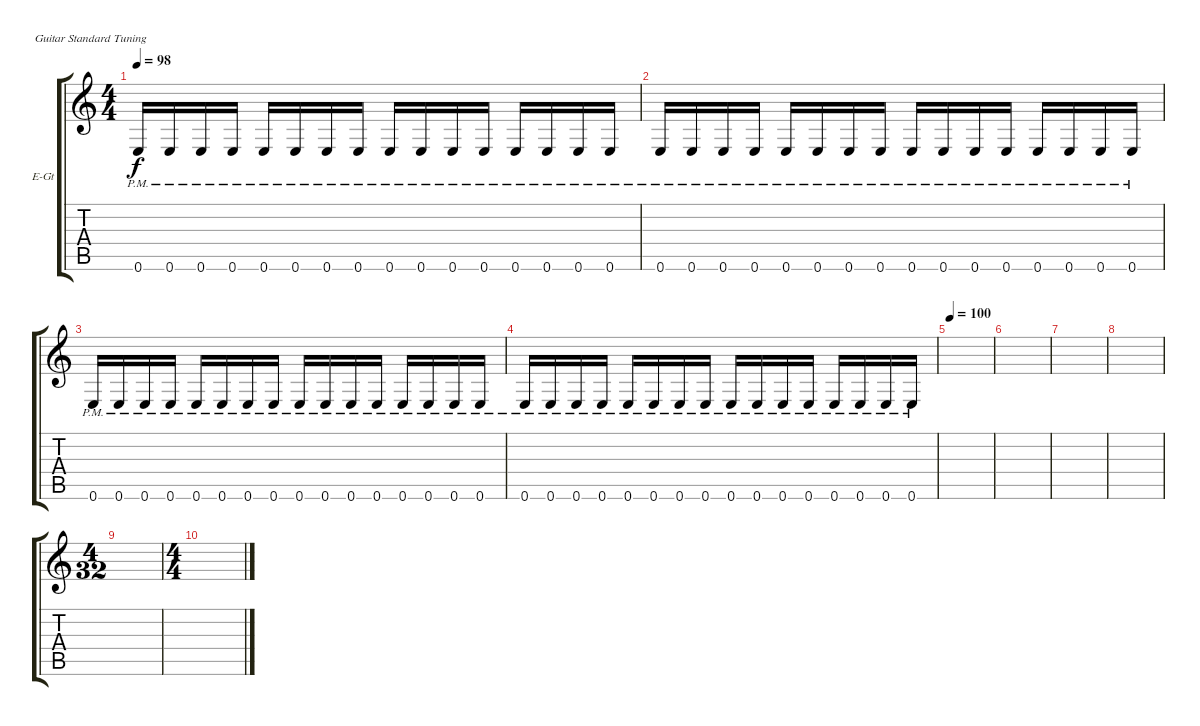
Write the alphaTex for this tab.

\bracketExtendMode groupsimilarinstruments
\firstSystemTrackNameOrientation horizontal
\otherSystemsTrackNameOrientation horizontal
\track ("solo!" "E-Gt") {instrument distortionguitar}
\staff {score tabs}
\tuning (E4 B3 G3 D3 A2 E2)
\ts (4 4)
\tempo 98
\clef g2
\ks c
0.6{pm}.16{dy f} 0.6{pm}.16 0.6{pm}.16 0.6{pm}.16 0.6{pm}.16 0.6{pm}.16 0.6{pm}.16 0.6{pm}.16 0.6{pm}.16 0.6{pm}.16 0.6{pm}.16 0.6{pm}.16 0.6{pm}.16 0.6{pm}.16 0.6{pm}.16 0.6{pm}.16 |
0.6{pm}.16 0.6{pm}.16 0.6{pm}.16 0.6{pm}.16 0.6{pm}.16 0.6{pm}.16 0.6{pm}.16 0.6{pm}.16 0.6{pm}.16 0.6{pm}.16 0.6{pm}.16 0.6{pm}.16 0.6{pm}.16 0.6{pm}.16 0.6{pm}.16 0.6{pm}.16 |
0.6{pm}.16 0.6{pm}.16 0.6{pm}.16 0.6{pm}.16 0.6{pm}.16 0.6{pm}.16 0.6{pm}.16 0.6{pm}.16 0.6{pm}.16 0.6{pm}.16 0.6{pm}.16 0.6{pm}.16 0.6{pm}.16 0.6{pm}.16 0.6{pm}.16 0.6{pm}.16 |
0.6{pm}.16 0.6{pm}.16 0.6{pm}.16 0.6{pm}.16 0.6{pm}.16 0.6{pm}.16 0.6{pm}.16 0.6{pm}.16 0.6{pm}.16 0.6{pm}.16 0.6{pm}.16 0.6{pm}.16 0.6{pm}.16 0.6{pm}.16 0.6{pm}.16 0.6{pm}.16 |
\tempo 100
|
|
|
|
\ts (4 32)
|
\ts (4 4)
